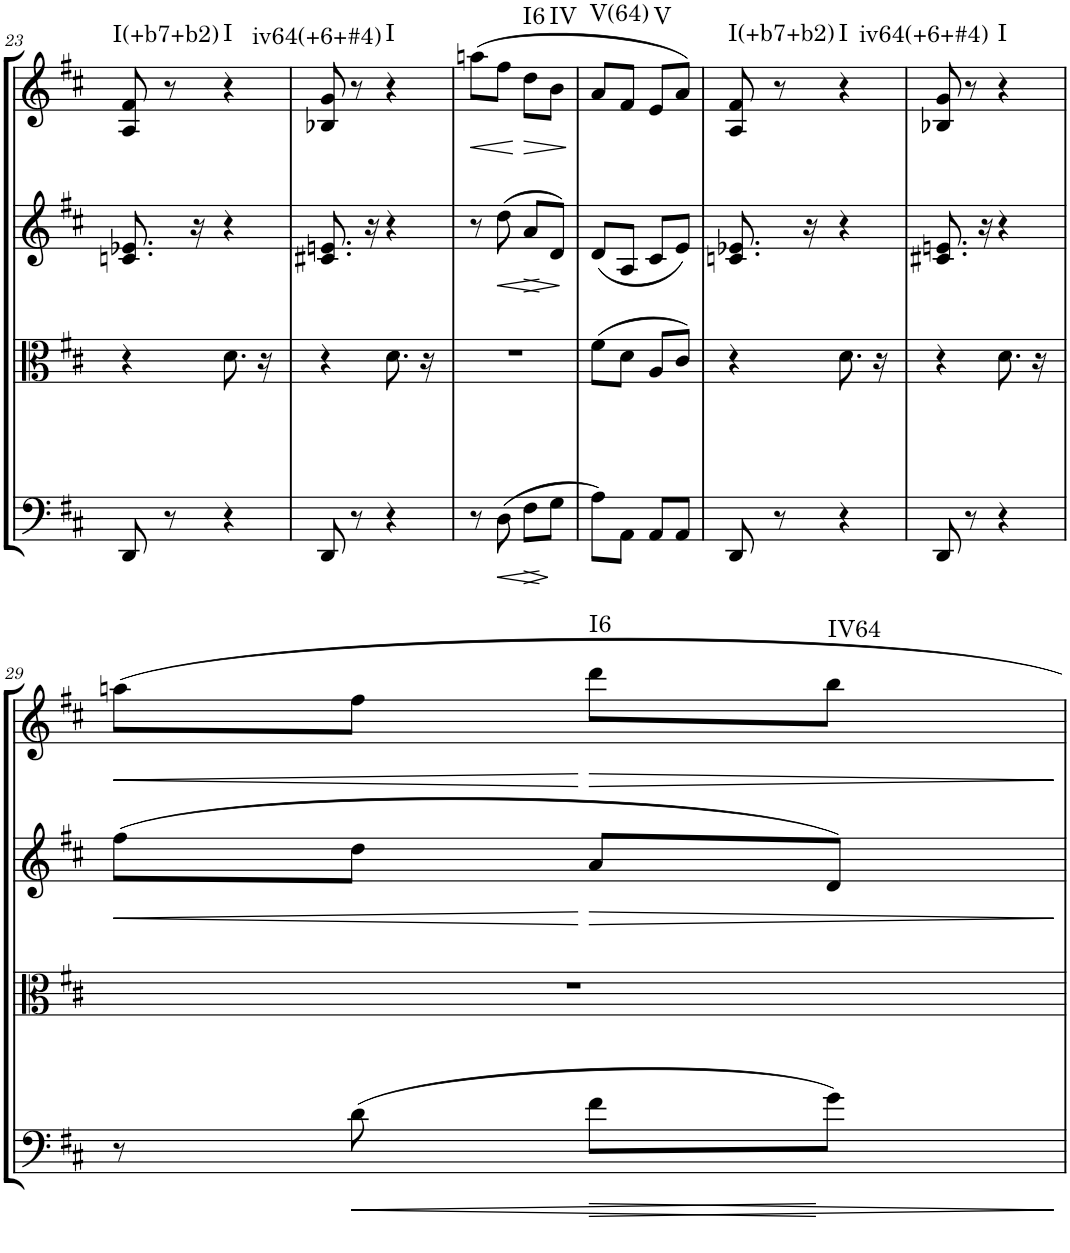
**kern	**dynam	**kern	**kern	**dynam	**kern	**dynam	**harte
*part4	*part4	*part3	*part2	*part2	*part1	*part1	*part1
*staff4	*staff4	*staff3	*staff2	*staff2	*staff1	*staff1	*
*I"Cello	*	*I"Viola	*I"2nd Violin	*	*I"1st Violin	*	*
*	*	*I'Vla	*I'Vln	*	*I'Vln	*	*
!!LO:PB:g=z
*clefF4	*	*clefC3	*clefG2	*	*clefG2	*	*
*k[f#c#]	*	*k[f#c#]	*k[f#c#]	*	*k[f#c#]	*	*
*M2/4	*	*M2/4	*M2/4	*	*M2/4	*	*
=23	=23	=23	=23	=23	=23	=23	=23
!	!	!	!	!	!	!	!LO:H:kt=I(+b7+b2)
8DD/	.	4r	8.cn/ 8.e-X/	.	8A/ 8f#/	.	N
8r	.	.	.	.	8r	.	.
.	.	.	16r	.	.	.	.
!	!	!	!	!	!	!	!LO:H:kt=I
4r	.	8.d\	4r	.	4r	.	N
.	.	16r	.	.	.	.	.
=24	=24	=24	=24	=24	=24	=24	=24
!	!	!	!	!	!	!	!LO:H:kt=iv64(+6+#4)
8DD/	.	4r	8.c#X/ 8.en/	.	8B-X/ 8g/	.	N
8r	.	.	.	.	8r	.	.
.	.	.	16r	.	.	.	.
!	!	!	!	!	!	!	!LO:H:kt=I
4r	.	8.d\	4r	.	4r	.	N
.	.	16r	.	.	.	.	.
=25	=25	=25	=25	=25	=25	=25	=25
!	!	!	!	!	!	!LO:HP:b	!
8r	.	2r	8r	.	(8aan\L	<	.
!	!LO:HP:b	!	!	!LO:HP:b	!	!	!
(8D\	<	.	(8dd\	<	8ff#\J	.	.
!	!LO:HP:b	!	!	!LO:HP:b	!	!LO:HP:n=1:b	!LO:H:kt=I6
8F#\L	>	.	8a/L	>	8dd\L	[ >	N
!	!	!	!	!	!	!	!LO:H:kt=IV
8G\J	[	.	8d/J)	[	8b\J	.	N
.	]	.	.	]	.	]	.
=26	=26	=26	=26	=26	=26	=26	=26
!	!	!	!	!	!	!	!LO:H:kt=V(64)
8A\L)	.	(8f#\L	(8d/L	.	8a/L	.	N
8AA\J	.	8d\J	8A/J	.	8f#/J	.	.
!	!	!	!	!	!	!	!LO:H:kt=V
8AA/L	.	8A/L	8c#/L	.	8e/L	.	N
8AA/J	.	8c#/J)	8e/J)	.	8a/J)	.	.
=27	=27	=27	=27	=27	=27	=27	=27
!	!	!	!	!	!	!	!LO:H:kt=I(+b7+b2)
8DD/	.	4r	8.cn/ 8.e-X/	.	8A/ 8f#/	.	N
8r	.	.	.	.	8r	.	.
.	.	.	16r	.	.	.	.
!	!	!	!	!	!	!	!LO:H:kt=I
4r	.	8.d\	4r	.	4r	.	N
.	.	16r	.	.	.	.	.
=28	=28	=28	=28	=28	=28	=28	=28
!	!	!	!	!	!	!	!LO:H:kt=iv64(+6+#4)
8DD/	.	4r	8.c#X/ 8.en/	.	8B-X/ 8g/	.	N
8r	.	.	.	.	8r	.	.
.	.	.	16r	.	.	.	.
!	!	!	!	!	!	!	!LO:H:kt=I
4r	.	8.d\	4r	.	4r	.	N
.	.	16r	.	.	.	.	.
!!LO:LB:g=z
=29	=29	=29	=29	=29	=29	=29	=29
!	!	!	!	!LO:HP:b	!	!LO:HP:b	!
8r	.	2r	(8ff#\L	<	8aan\L	<	.
!	!LO:HP:b	!	!	!	!	!	!
(8d\	<	.	8dd\J	.	8ff#\J	.	.
!	!LO:HP:b	!	!	!LO:HP:n=1:b	!	!LO:HP:n=1:b	!LO:H:kt=I6
8f#\L	>	.	8a/L	[ >	8ddd\L	[ >	N
!	!	!	!	!	!	!	!LO:H:kt=IV64
8g\J)	[	.	8d/J)	.	8bb\J	.	N
.	]	.	.	]	.	]	.
=	=	=	=	=	=	=	=
*-	*-	*-	*-	*-	*-	*-	*-
